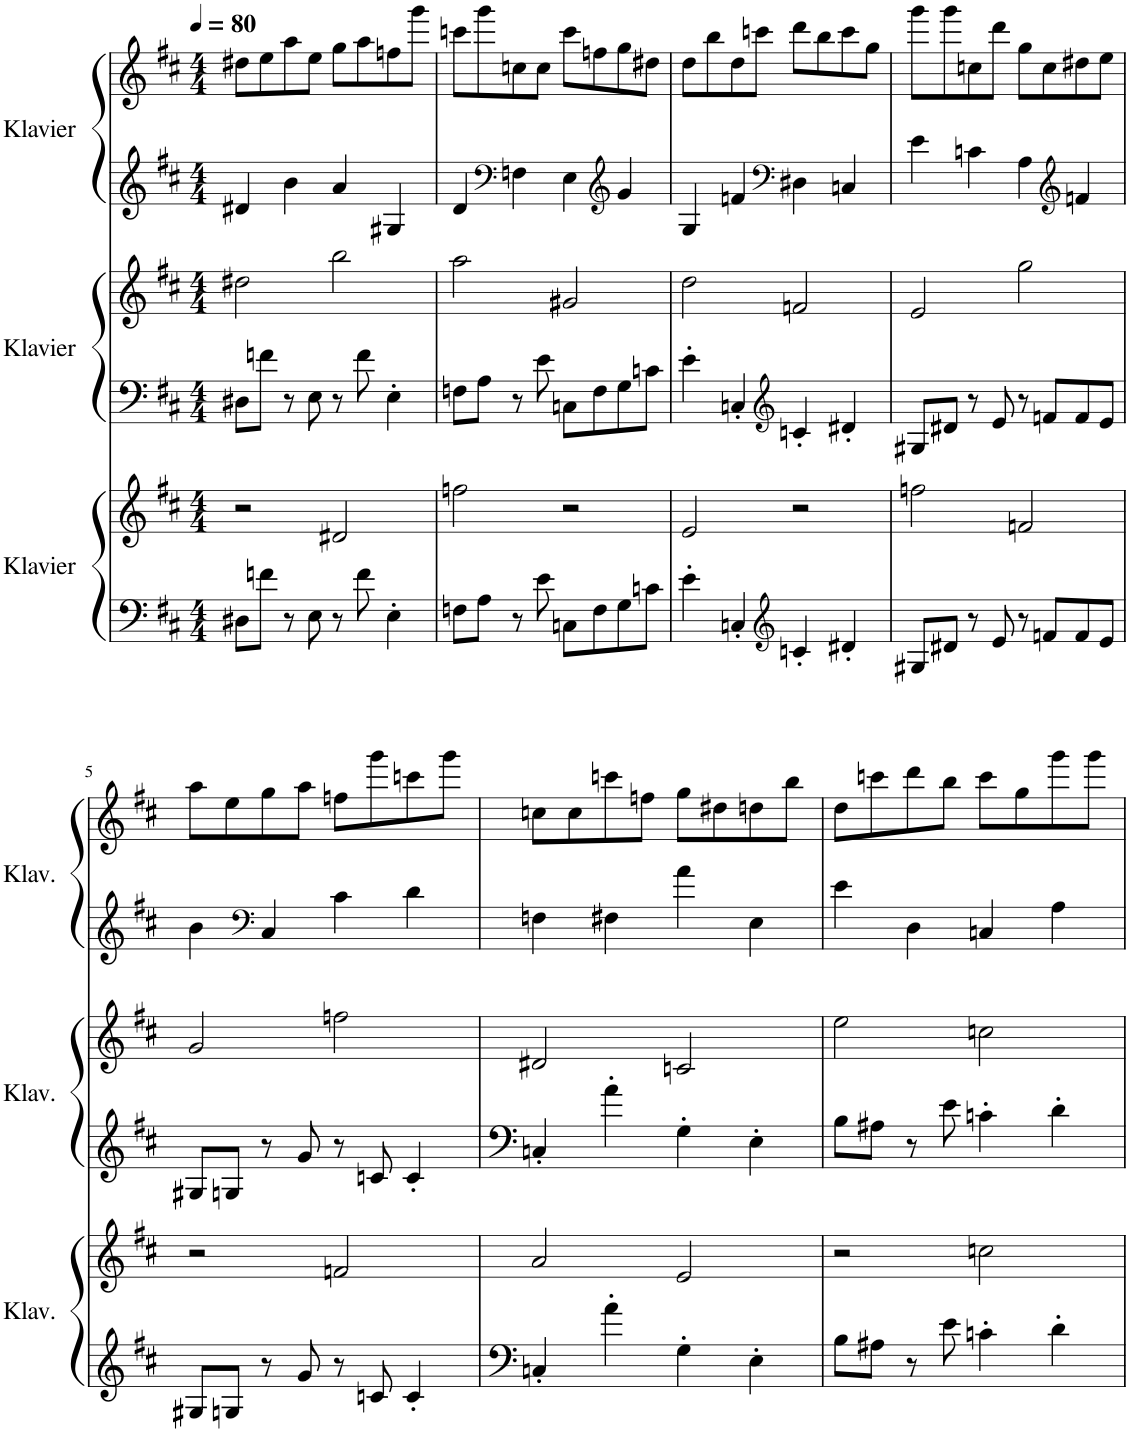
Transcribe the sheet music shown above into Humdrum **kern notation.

**kern	**kern	**kern	**kern	**kern	**kern
*part3	*part3	*part2	*part2	*part1	*part1
*staff6	*staff5	*staff4	*staff3	*staff2	*staff1
*I"Klavier	*	*I"Klavier	*	*I"Klavier	*
*I'Klav.	*	*I'Klav.	*	*I'Klav.	*
*clefF4	*clefG2	*clefF4	*clefG2	*clefG2	*clefG2
*k[f#c#]	*k[f#c#]	*k[f#c#]	*k[f#c#]	*k[f#c#]	*k[f#c#]
*M4/4	*M4/4	*M4/4	*M4/4	*M4/4	*M4/4
*MM80	*MM80	*MM80	*MM80	*MM80	*MM80
=1	=1	=1	=1	=1	=1
8D#X\L	2r	8D#X\L	2dd#X\	4d#X/	8dd#X\L
8fn\J	.	8fn\J	.	.	8ee\
8r	.	8r	.	4b\	8aa\
8E\	.	8E\	.	.	8ee\J
8r	2d#X/	8r	2bb\	4a/	8gg\L
8f\	.	8f\	.	.	8aa\
4E'\	.	4E'\	.	4G#X/	8ffn\
.	.	.	.	.	8ggg\J
=2	=2	=2	=2	=2	=2
8Fn\L	2ffn\	8Fn\L	2aa\	4d/	8cccn\L
8A\J	.	8A\J	.	.	8ggg\
*	*	*	*	*clefF4	*
8r	.	8r	.	4Fn\	8ccn\
8e\	.	8e\	.	.	8cc\J
8Cn\L	2r	8Cn\L	2g#X/	4E\	8ccc\L
8F\	.	8F\	.	.	8ffn\
*	*	*	*	*clefG2	*
8G\	.	8G\	.	4g/	8gg\
8cn\J	.	8cn\J	.	.	8dd#X\J
=3	=3	=3	=3	=3	=3
4e'\	2e/	4e'\	2dd\	4G/	8dd\L
.	.	.	.	.	8bb\
4Cn'/	.	4Cn'/	.	4fn/	8dd\
.	.	.	.	.	8cccn\J
*clefG2	*	*clefG2	*	*clefF4	*
4cn'/	2r	4cn'/	2fn/	4D#X\	8ddd\L
.	.	.	.	.	8bb\
4d#X'/	.	4d#X'/	.	4Cn/	8ccc\
.	.	.	.	.	8gg\J
=4	=4	=4	=4	=4	=4
8G#X/L	2ffn\	8G#X/L	2e/	4e\	8ggg\L
8d#X/J	.	8d#X/J	.	.	8ggg\
8r	.	8r	.	4cn\	8ccn\
8e/	.	8e/	.	.	8ddd\J
8r	2fn/	8r	2gg\	4A\	8gg\L
8fn/L	.	8fn/L	.	.	8cc\
*	*	*	*	*clefG2	*
8f/	.	8f/	.	4fn/	8dd#X\
8e/J	.	8e/J	.	.	8ee\J
!!LO:LB:g=z
=5	=5	=5	=5	=5	=5
8G#X/L	2r	8G#X/L	2g/	4b\	8aa\L
8Gn/J	.	8Gn/J	.	.	8ee\
*	*	*	*	*clefF4	*
8r	.	8r	.	4C#/	8gg\
8g/	.	8g/	.	.	8aa\J
8r	2fn/	8r	2ffn\	4c#\	8ffn\L
8cn/	.	8cn/	.	.	8ggg\
4c'/	.	4c'/	.	4d\	8cccn\
.	.	.	.	.	8ggg\J
=6	=6	=6	=6	=6	=6
4Cn'/	2a/	4Cn'/	2d#X/	4Fn\	8ccn\L
.	.	.	.	.	8cc\
4a'\	.	4a'\	.	4F#X\	8cccn\
.	.	.	.	.	8ffn\J
4G'\	2e/	4G'\	2cn/	4a\	8gg\L
.	.	.	.	.	8dd#X\
4E'\	.	4E'\	.	4E\	8ddn\
.	.	.	.	.	8bb\J
=7	=7	=7	=7	=7	=7
8B\L	2r	8B\L	2ee\	4e\	8dd\L
8A#X\J	.	8A#X\J	.	.	8cccn\
8r	.	8r	.	4D\	8ddd\
8e\	.	8e\	.	.	8bb\J
4cn'\	2ccn\	4cn'\	2ccn\	4Cn/	8ccc\L
.	.	.	.	.	8gg\
4d'\	.	4d'\	.	4A\	8ggg\
.	.	.	.	.	8ggg\J
=	=	=	=	=	=
*-	*-	*-	*-	*-	*-
